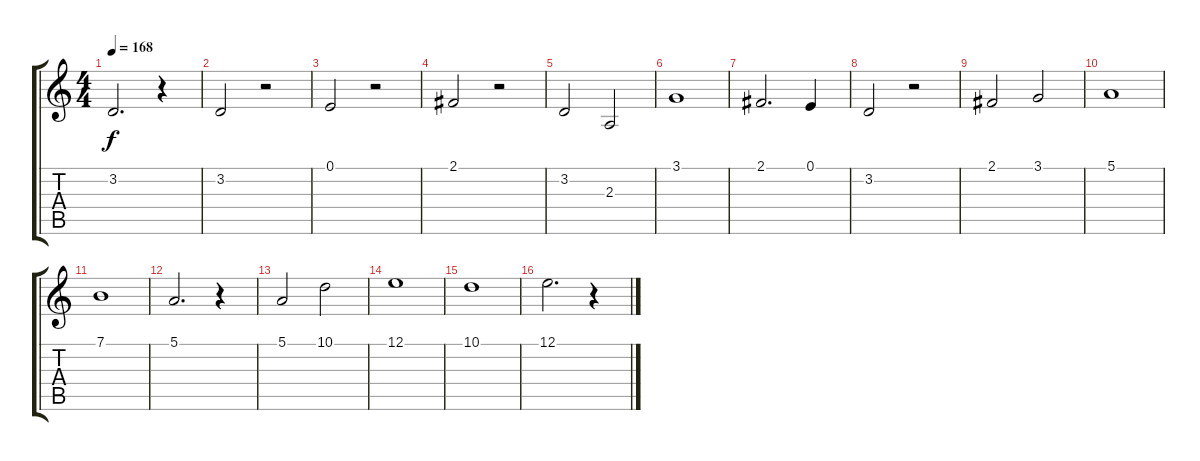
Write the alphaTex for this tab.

\track "" {instrument clarinet}
\staff {score tabs}
\tuning (E4 B3 G3 D3 A2 E2) {hide}
\ts (4 4)
\tempo 168
\clef g2
\ks c
3.2{t}.2{d dy f} r.4 |
3.2.2 r.2 |
0.1.2 r.2 |
2.1.2 r.2 |
3.2.2 2.3.2 |
3.1.1 |
2.1.2{d} 0.1.4 |
3.2.2 r.2 |
2.1.2 3.1.2 |
5.1.1 |
7.1.1 |
5.1.2{d} r.4 |
5.1.2 10.1.2 |
12.1.1 |
10.1.1 |
12.1.2{d} r.4
